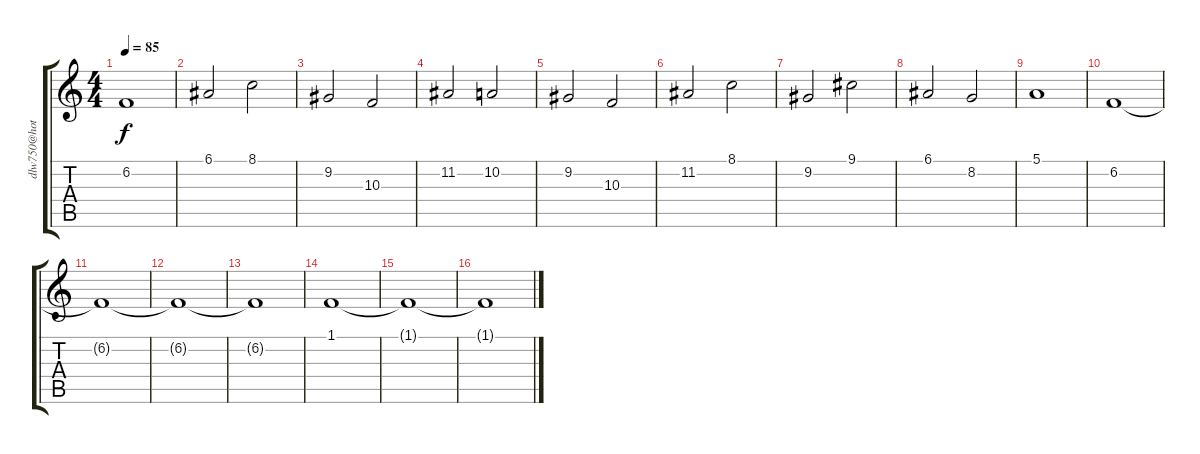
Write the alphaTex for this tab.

\track ("" "dlw750@hot") {instrument stringensemble1}
\staff {score tabs}
\tuning (E4 B3 G3 D3 A2 E2) {hide}
\ts (4 4)
\tempo 85
\clef g2
\ks c
6.2{t}.1{dy f} |
6.1.2{volume 16} 8.1.2 |
9.2.2 10.3.2 |
11.2.2 10.2.2 |
9.2.2 10.3.2 |
11.2.2 8.1.2 |
9.2.2 9.1.2 |
6.1.2 8.2.2 |
5.1.1 |
6.2.1{volume 16} |
6.2{t}.1 |
6.2{t}.1 |
6.2{t}.1 |
1.1.1{volume 16} |
1.1{t}.1 |
1.1{t}.1
